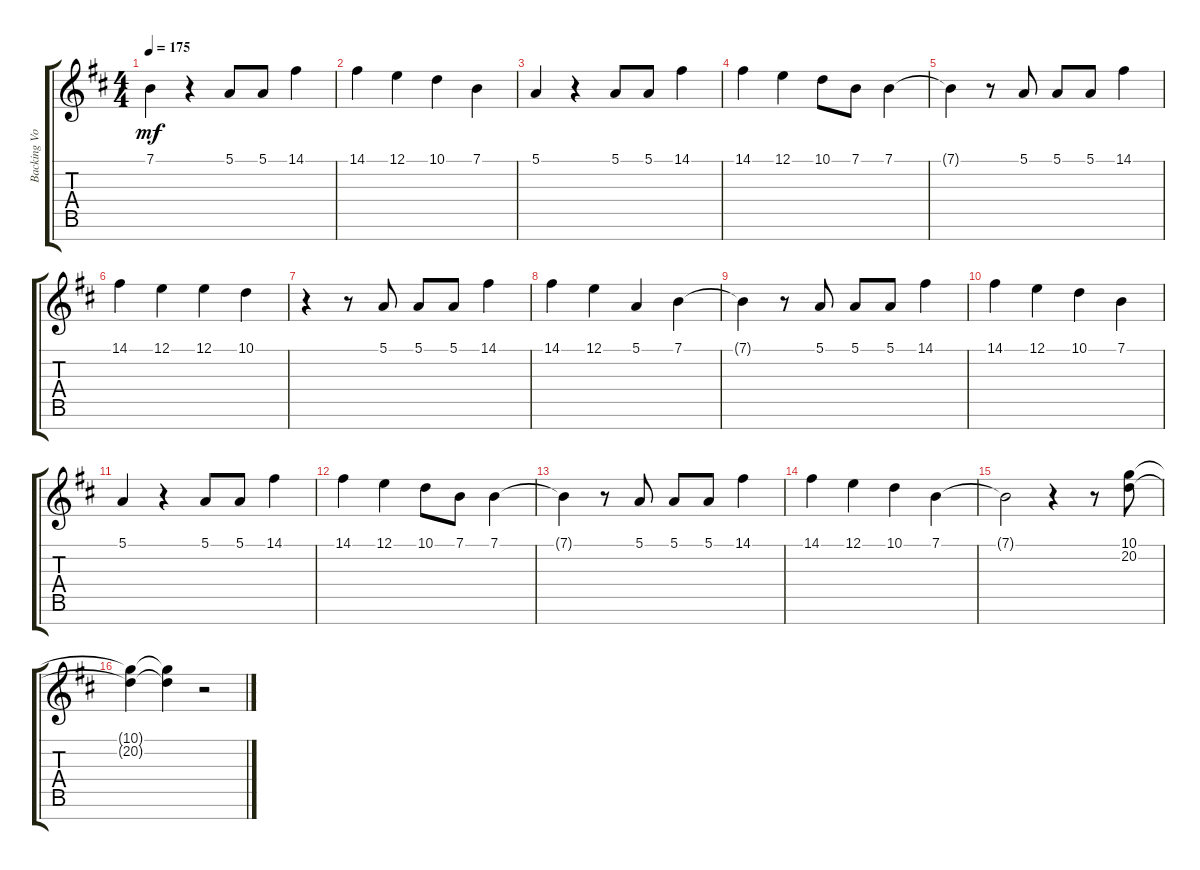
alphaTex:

\track ("Backing Vocals" "Backing Vo") {instrument flute}
\staff {score tabs}
\tuning (E4 B3 G3 D3 A2 E2 B1) {hide}
\ts (4 4)
\tempo 175
\clef g2
\ks d
7.1{t}.4{dy mf} r.4 5.1.8 5.1.8 14.1.4 |
14.1.4 12.1.4 10.1.4 7.1.4 |
5.1.4 r.4 5.1.8 5.1.8 14.1.4 |
14.1.4 12.1.4 10.1.8 7.1.8 7.1.4 |
7.1{t}.4 r.8 5.1.8 5.1.8 5.1.8 14.1.4 |
14.1.4 12.1.4 12.1.4 10.1.4 |
r.4 r.8 5.1.8 5.1.8 5.1.8 14.1.4 |
14.1.4 12.1.4 5.1.4 7.1.4 |
7.1{t}.4 r.8 5.1.8 5.1.8 5.1.8 14.1.4 |
14.1.4 12.1.4 10.1.4 7.1.4 |
5.1.4 r.4 5.1.8 5.1.8 14.1.4 |
14.1.4 12.1.4 10.1.8 7.1.8 7.1.4 |
7.1{t}.4 r.8 5.1.8 5.1.8 5.1.8 14.1.4 |
14.1.4 12.1.4 10.1.4 7.1.4 |
7.1{t}.2 r.4 r.8 (10.1 20.2).8 |
(10.1{t} 20.2{t}).4 (10.1{t} 20.2{t}).4 r.2
